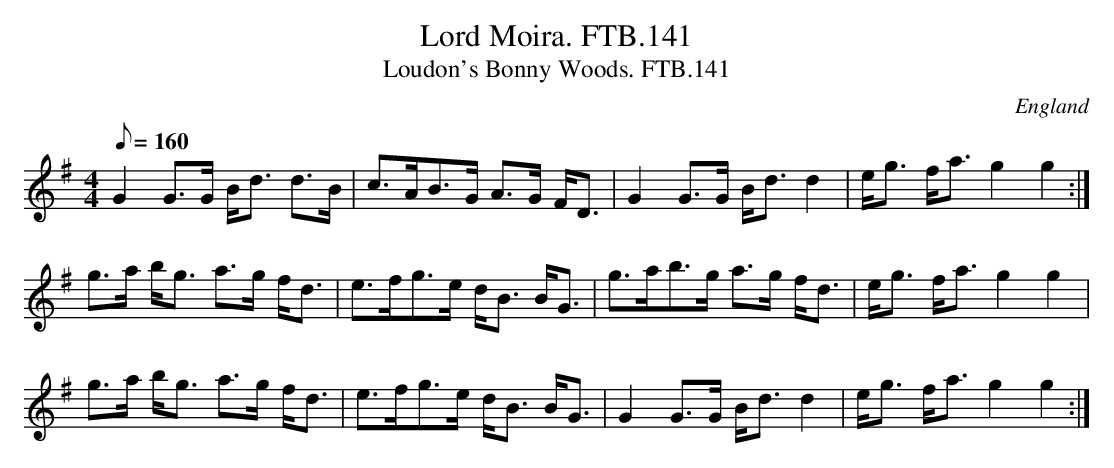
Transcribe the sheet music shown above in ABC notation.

X:1
T:Lord Moira. FTB.141
T:Loudon's Bonny Woods. FTB.141
M:4/4
Q:160
O:England
K:G major
G2G>G B<d d>B|c>AB>G A>G F<D|G2G>G B<d d2|e<g f<ag2g2:|
g>a b<g a>g f<d|e>fg>e d<B B<G|g>ab>g a>g f<d|e<g f<ag2g2|
g>a b<g a>g f<d|e>fg>e d<B B<G|G2G>G B<d d2|e<g f<ag2g2:|
